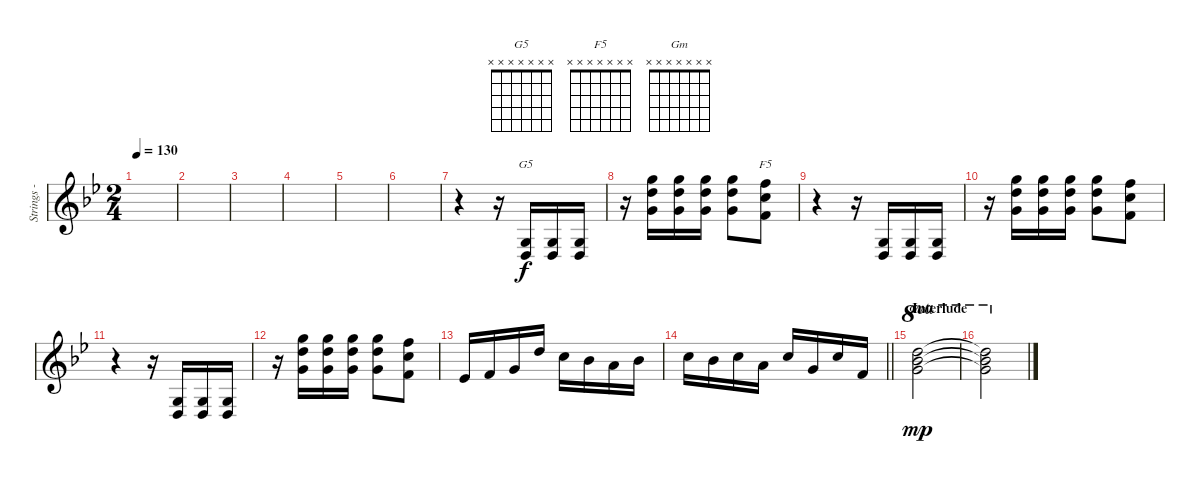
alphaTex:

\track ("Strings - Treble" "Strings - ") {instrument stringensemble1}
\staff {score}
\tuning (G4 E4 C4 G3 E3 C3 G2) {hide}
\chord ("G5" x x x x x x x)
\chord ("F5" x x x x x x x)
\chord ("Gm" x x x x x x x)
\ts (2 4)
\tempo 130
\clef g2
\ks gminor
|
|
|
|
|
|
r.4 r.16 (3.5 2.6).16{ch "G5"} (0.4 2.6).16 (0.4 2.6).16 |
r.16 (0.1 15.2 14.3).16 (0.1 15.2 14.3).16 (15.2 14.3 15.5).16 (15.2 14.3 15.5).8 (13.2 12.3 13.5).8{ch "F5"} |
r.4 r.16 (0.4 7.7).16 (7.6 7.7).16 (7.6 7.7).16 |
r.16 (12.1 10.2 12.4).16 (12.1 10.2 12.4).16 (12.1 10.2 12.4).16 (12.1 10.2 12.4).8 (13.2 12.3 13.5).8 |
r.4 r.16 (0.4 7.7).16 (7.6 7.7).16 (7.6 7.7).16 |
r.16 (12.1 10.2 12.4).16 (12.1 10.2 12.4).16 (12.1 10.2 12.4).16 (12.1 10.2 12.4).8 (13.2 12.3 13.5).8 |
11.5.16 10.4.16 7.3.16 7.1.16 8.2.16 6.2.16 5.2.16 6.2.16 |
\barLineRight lightlight
5.1.16 6.2.16 5.1.16 5.2.16 5.1.16 0.1.16 5.1.16 5.3.16 |
\section ("" "Interlude")
(12.1 18.2 26.3).2{ch "Gm" ot 8va dy mp} |
(12.1{t} 18.2{t} 26.3{t}).2{ot 8va}
